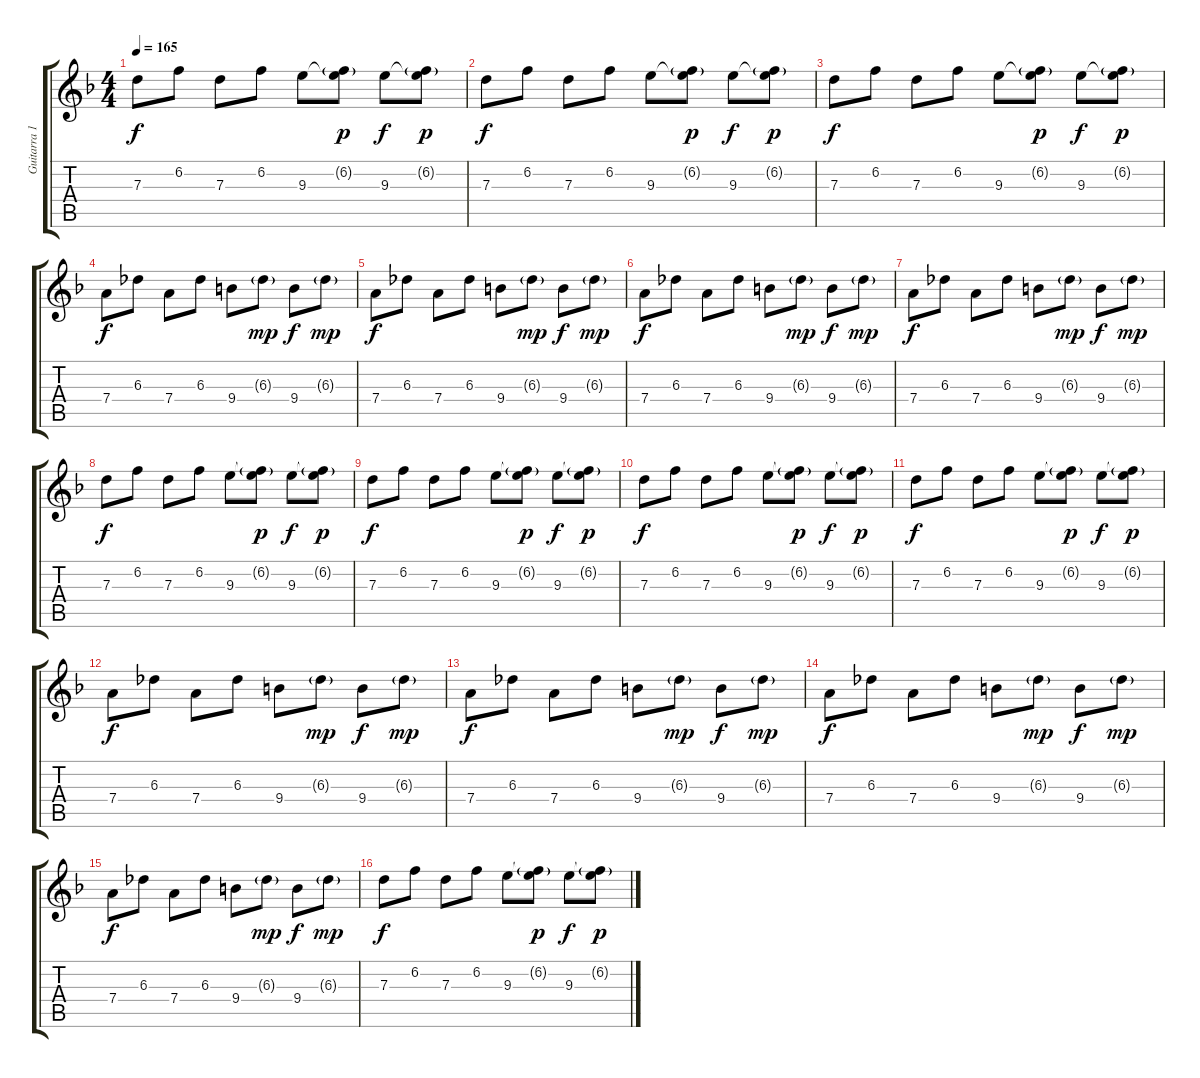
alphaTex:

\track ("Guitarra 1" "Guitarra 1") {instrument electricguitarclean}
\staff {score tabs}
\tuning (E4 B3 G3 D3 A2 E2) {hide}
\ts (4 4)
\tempo 165
\clef g2
\ks dminor
7.3.8{dy f} 6.2.8 7.3.8 6.2.8 9.3.8 (6.2{g} 9.3{t}).8{dy p} 9.3.8{dy f} (6.2{g} 9.3{t}).8{dy p} |
7.3.8{dy f} 6.2.8 7.3.8 6.2.8 9.3.8 (6.2{g} 9.3{t}).8{dy p} 9.3.8{dy f} (6.2{g} 9.3{t}).8{dy p} |
7.3.8{dy f} 6.2.8 7.3.8 6.2.8 9.3.8 (6.2{g} 9.3{t}).8{dy p} 9.3.8{dy f} (6.2{g} 9.3{t}).8{dy p} |
7.4.8{dy f} 6.3.8 7.4.8 6.3.8 9.4.8 6.3{g}.8{dy mp} 9.4.8{dy f} 6.3{g}.8{dy mp} |
7.4.8{dy f} 6.3.8 7.4.8 6.3.8 9.4.8 6.3{g}.8{dy mp} 9.4.8{dy f} 6.3{g}.8{dy mp} |
7.4.8{dy f} 6.3.8 7.4.8 6.3.8 9.4.8 6.3{g}.8{dy mp} 9.4.8{dy f} 6.3{g}.8{dy mp} |
7.4.8{dy f} 6.3.8 7.4.8 6.3.8 9.4.8 6.3{g}.8{dy mp} 9.4.8{dy f} 6.3{g}.8{dy mp} |
7.3.8{dy f} 6.2.8 7.3.8 6.2.8 9.3.8 (6.2{g} 9.3{t}).8{dy p} 9.3.8{dy f} (6.2{g} 9.3{t}).8{dy p} |
7.3.8{dy f} 6.2.8 7.3.8 6.2.8 9.3.8 (6.2{g} 9.3{t}).8{dy p} 9.3.8{dy f} (6.2{g} 9.3{t}).8{dy p} |
7.3.8{dy f} 6.2.8 7.3.8 6.2.8 9.3.8 (6.2{g} 9.3{t}).8{dy p} 9.3.8{dy f} (6.2{g} 9.3{t}).8{dy p} |
7.3.8{dy f} 6.2.8 7.3.8 6.2.8 9.3.8 (6.2{g} 9.3{t}).8{dy p} 9.3.8{dy f} (6.2{g} 9.3{t}).8{dy p} |
7.4.8{dy f} 6.3.8 7.4.8 6.3.8 9.4.8 6.3{g}.8{dy mp} 9.4.8{dy f} 6.3{g}.8{dy mp} |
7.4.8{dy f} 6.3.8 7.4.8 6.3.8 9.4.8 6.3{g}.8{dy mp} 9.4.8{dy f} 6.3{g}.8{dy mp} |
7.4.8{dy f} 6.3.8 7.4.8 6.3.8 9.4.8 6.3{g}.8{dy mp} 9.4.8{dy f} 6.3{g}.8{dy mp} |
7.4.8{dy f} 6.3.8 7.4.8 6.3.8 9.4.8 6.3{g}.8{dy mp} 9.4.8{dy f} 6.3{g}.8{dy mp} |
7.3.8{dy f} 6.2.8 7.3.8 6.2.8 9.3.8 (6.2{g} 9.3{t}).8{dy p} 9.3.8{dy f} (6.2{g} 9.3{t}).8{dy p}
